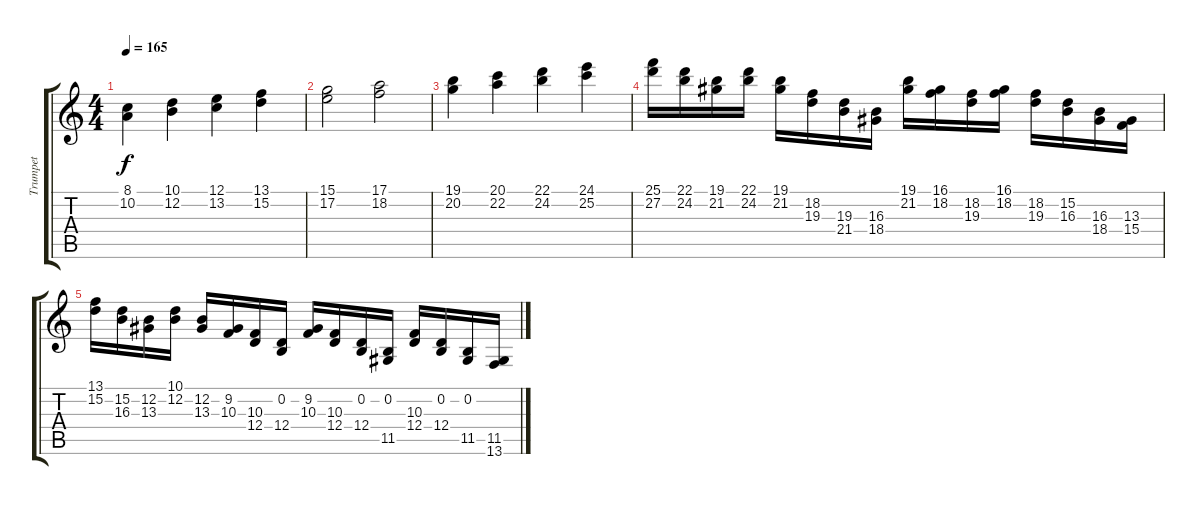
\track ("Trumpet" "Trumpet") {instrument trumpet}
\staff {score tabs}
\tuning (E4 B3 G3 D3 A2 E2) {hide}
\ts (4 4)
\tempo 165
\clef g2
\ks c
(8.1 10.2).4{dy f} (10.1 12.2).4 (12.1 13.2).4 (13.1 15.2).4 |
(15.1 17.2).2 (17.1 18.2).2 |
(19.1 20.2).4 (20.1 22.2).4 (22.1 24.2).4 (24.1 25.2).4 |
(25.1 27.2).16 (22.1 24.2).16 (19.1 21.2).16 (22.1 24.2).16 (19.1 21.2).16 (18.2 19.3).16 (19.3 21.4).16 (16.3 18.4).16 (19.1 21.2).16 (16.1 18.2).16 (18.2 19.3).16 (16.1 18.2).16 (18.2 19.3).16 (15.2 16.3).16 (16.3 18.4).16 (13.3 15.4).16 |
(13.1 15.2).16 (15.2 16.3).16 (12.2 13.3).16 (10.1 12.2).16 (12.2 13.3).16 (9.2 10.3).16 (10.3 12.4).16 (0.2 12.4).16 (9.2 10.3).16 (10.3 12.4).16 (0.2 12.4).16 (0.2 11.5).16 (10.3 12.4).16 (0.2 12.4).16 (0.2 11.5).16 (11.5 13.6).16
